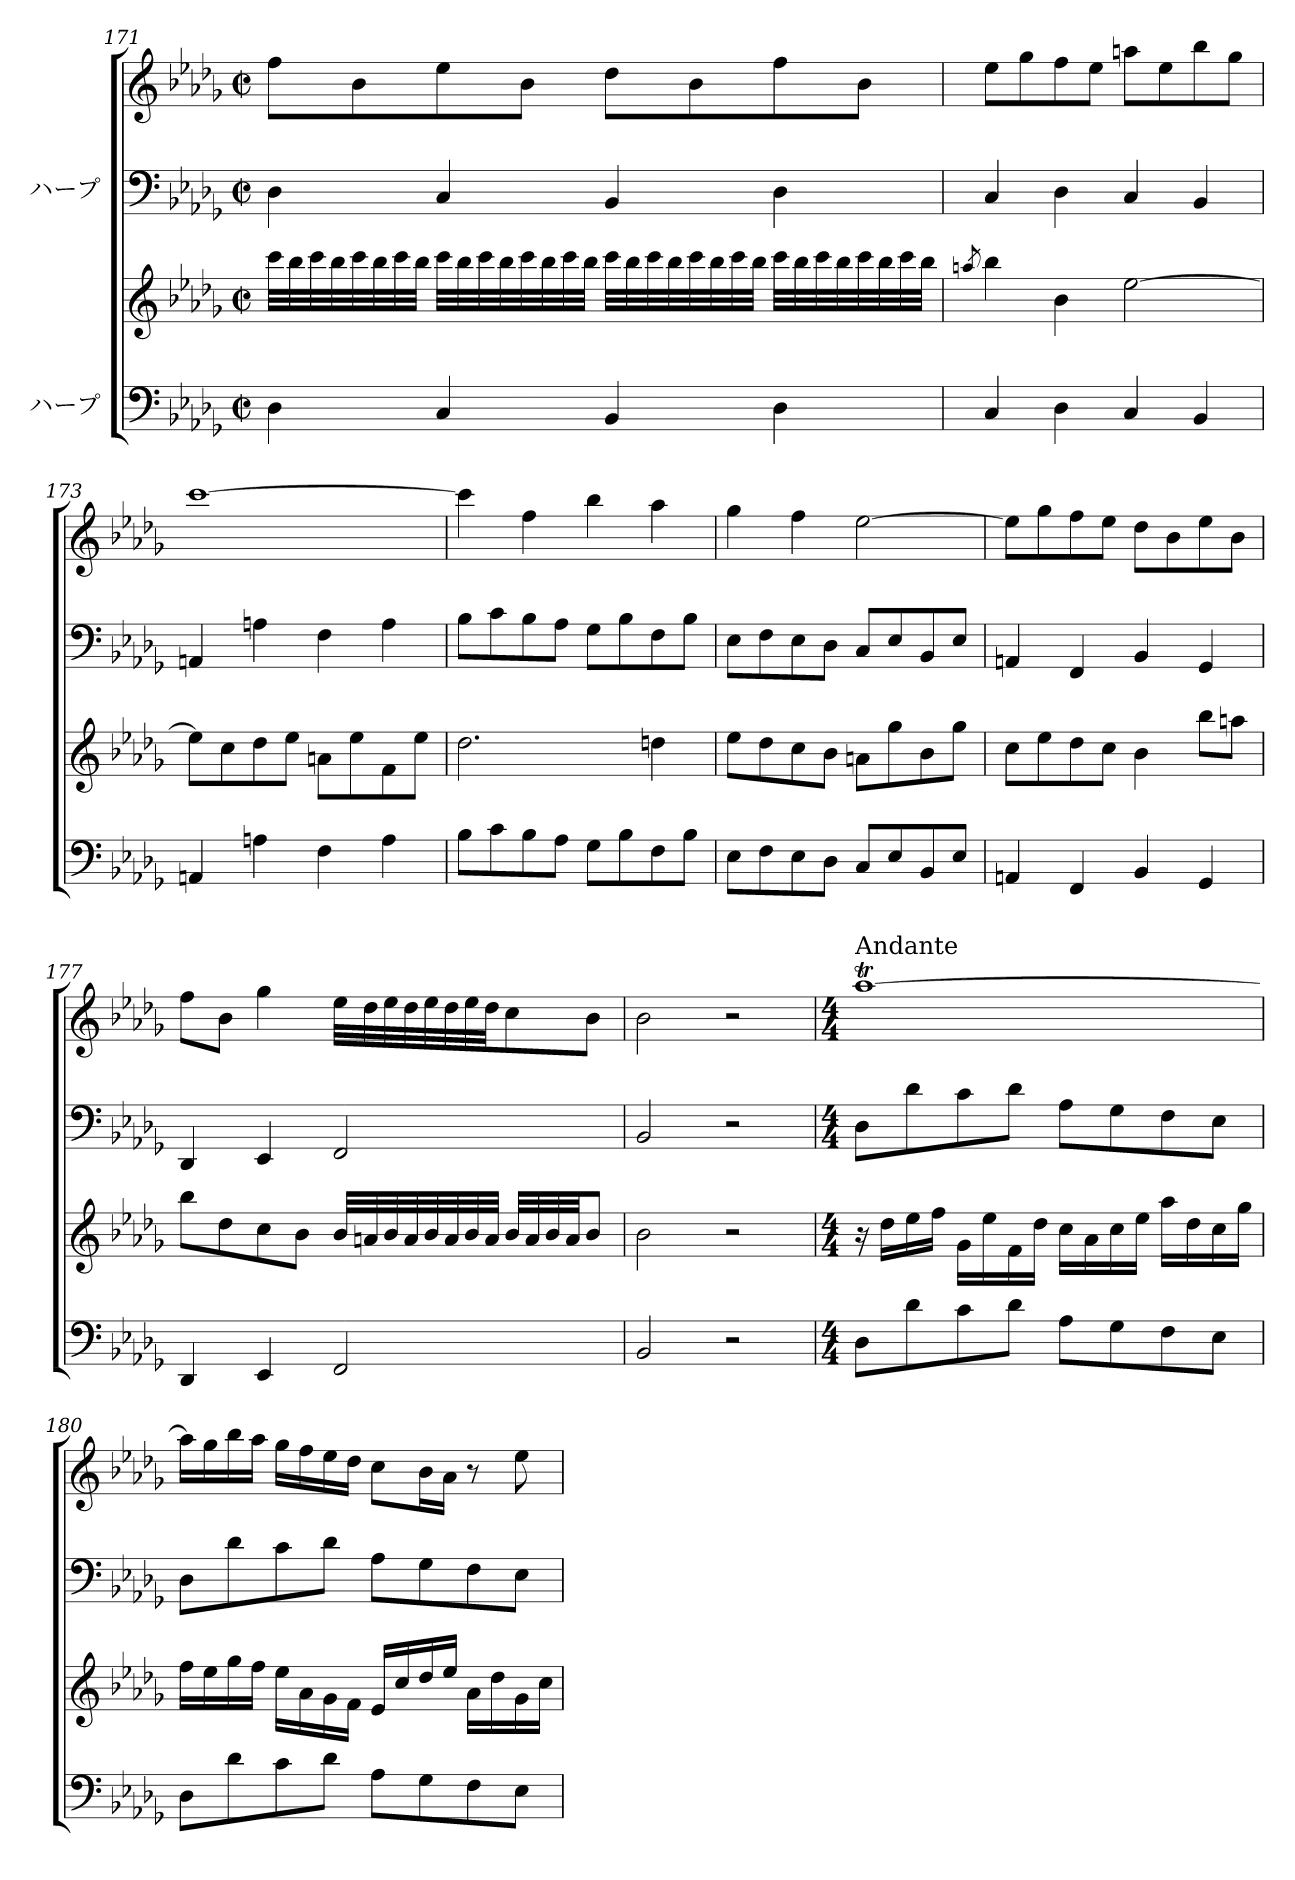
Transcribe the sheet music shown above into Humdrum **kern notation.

**kern	**kern	**kern	**kern
*part2	*part2	*part1	*part1
*staff4	*staff3	*staff2	*staff1
*I"ハープ	*	*I"ハープ	*
!!LO:LB:g=z
*clefF4	*clefG2	*clefF4	*clefG2
*k[b-e-a-d-g-]	*k[b-e-a-d-g-]	*k[b-e-a-d-g-]	*k[b-e-a-d-g-]
*M2/2	*M2/2	*M2/2	*M2/2
*met(c|)	*met(c|)	*met(c|)	*met(c|)
=171	=171	=171	=171
4D-\	32ccc\LLL	4D-\	8ff\L
.	32bb-\	.	.
.	32ccc\	.	.
.	32bb-\	.	.
.	32ccc\	.	8b-\
.	32bb-\	.	.
.	32ccc\	.	.
.	32bb-\JJJ	.	.
4C/	32ccc\LLL	4C/	8ee-\
.	32bb-\	.	.
.	32ccc\	.	.
.	32bb-\	.	.
.	32ccc\	.	8b-\J
.	32bb-\	.	.
.	32ccc\	.	.
.	32bb-\JJJ	.	.
4BB-/	32ccc\LLL	4BB-/	8dd-\L
.	32bb-\	.	.
.	32ccc\	.	.
.	32bb-\	.	.
.	32ccc\	.	8b-\
.	32bb-\	.	.
.	32ccc\	.	.
.	32bb-\JJJ	.	.
4D-\	32ccc\LLL	4D-\	8ff\
.	32bb-\	.	.
.	32ccc\	.	.
.	32bb-\	.	.
.	32ccc\	.	8b-\J
.	32bb-\	.	.
.	32ccc\	.	.
.	32bb-\JJJ	.	.
!!LO:PB:g=z
=172	=172	=172	=172
.	8qaan/	.	.
4C/	4bb-\	4C/	8ee-\L
.	.	.	8gg-\
4D-\	4b-\	4D-\	8ff\
.	.	.	8ee-\J
4C/	[2ee-\	4C/	8aan\L
.	.	.	8ee-\
4BB-/	.	4BB-/	8bb-\
.	.	.	8gg-\J
=173	=173	=173	=173
4AAn/	8ee-\L]	4AAn/	[1ccc
.	8cc\	.	.
4An\	8dd-\	4An\	.
.	8ee-\J	.	.
4F\	8an\L	4F\	.
.	8ee-\	.	.
4A\	8f\	4A\	.
.	8ee-\J	.	.
=174	=174	=174	=174
8B-\L	2.dd-\	8B-\L	4ccc\]
8c\	.	8c\	.
8B-\	.	8B-\	4ff\
8A-\J	.	8A-\J	.
8G-\L	.	8G-\L	4bb-\
8B-\	.	8B-\	.
8F\	4ddn\	8F\	4aa-\
8B-\J	.	8B-\J	.
=175	=175	=175	=175
8E-\L	8ee-\L	8E-\L	4gg-\
8F\	8dd-\	8F\	.
8E-\	8cc\	8E-\	4ff\
8D-\J	8b-\J	8D-\J	.
8C/L	8an\L	8C/L	[2ee-\
8E-/	8gg-\	8E-/	.
8BB-/	8b-\	8BB-/	.
8E-/J	8gg-\J	8E-/J	.
!!LO:LB:g=z
=176	=176	=176	=176
4AAn/	8cc\L	4AAn/	8ee-\L]
.	8ee-\	.	8gg-\
4FF/	8dd-\	4FF/	8ff\
.	8cc\J	.	8ee-\J
4BB-/	4b-\	4BB-/	8dd-\L
.	.	.	8b-\
4GG-/	8bb-\L	4GG-/	8ee-\
.	8aan\J	.	8b-\J
=177	=177	=177	=177
4DD-/	8bb-\L	4DD-/	8ff\L
.	8dd-\	.	8b-\J
4EE-/	8cc\	4EE-/	4gg-\
.	8b-\J	.	.
2FF/	32b-/LLL	2FF/	32ee-\LLL
.	32an/	.	32dd-\
.	32b-/	.	32ee-\
.	32a/	.	32dd-\
.	32b-/	.	32ee-\
.	32a/	.	32dd-\
.	32b-/	.	32ee-\
.	32a/JJJ	.	32dd-\JJ
.	32b-/LLL	.	8cc\
.	32a/	.	.
.	32b-/	.	.
.	32a/JJ	.	.
.	8b-/J	.	8b-\J
=178	=178	=178	=178
2BB-/	2b-\	2BB-/	2b-\
2r	2r	2r	2r
!!LO:PB:g=z
=179	=179	=179	=179
*M4/4	*M4/4	*M4/4	*M4/4
*	*	*	*MM100
!	!	!	!LO:TX:a:t=Andante
8D-\L	16r	8D-\L	[1aa-T
.	16dd-\LL	.	.
8d-\	16ee-\	8d-\	.
.	16ff\JJ	.	.
8c\	16g-\LL	8c\	.
.	16ee-\	.	.
8d-\J	16f\	8d-\J	.
.	16dd-\JJ	.	.
8A-\L	16cc\LL	8A-\L	.
.	16a-\	.	.
8G-\	16cc\	8G-\	.
.	16ee-\JJ	.	.
8F\	16aa-\LL	8F\	.
.	16dd-\	.	.
8E-\J	16cc\	8E-\J	.
.	16gg-\JJ	.	.
=180	=180	=180	=180
8D-\L	16ff\LL	8D-\L	16aa-\LL]
.	16ee-\	.	16gg-\
8d-\	16gg-\	8d-\	16bb-\
.	16ff\JJ	.	16aa-\JJ
8c\	16ee-\LL	8c\	16gg-\LL
.	16a-\	.	16ff\
8d-\J	16g-\	8d-\J	16ee-\
.	16f\JJ	.	16dd-\JJ
8A-\L	16e-/LL	8A-\L	8cc\L
.	16cc/	.	.
8G-\	16dd-/	8G-\	16b-\L
.	16ee-/JJ	.	16a-\JJ
8F\	16a-\LL	8F\	8r
.	16dd-\	.	.
8E-\J	16g-\	8E-\J	8ee-\
.	16cc\JJ	.	.
=	=	=	=
*-	*-	*-	*-
